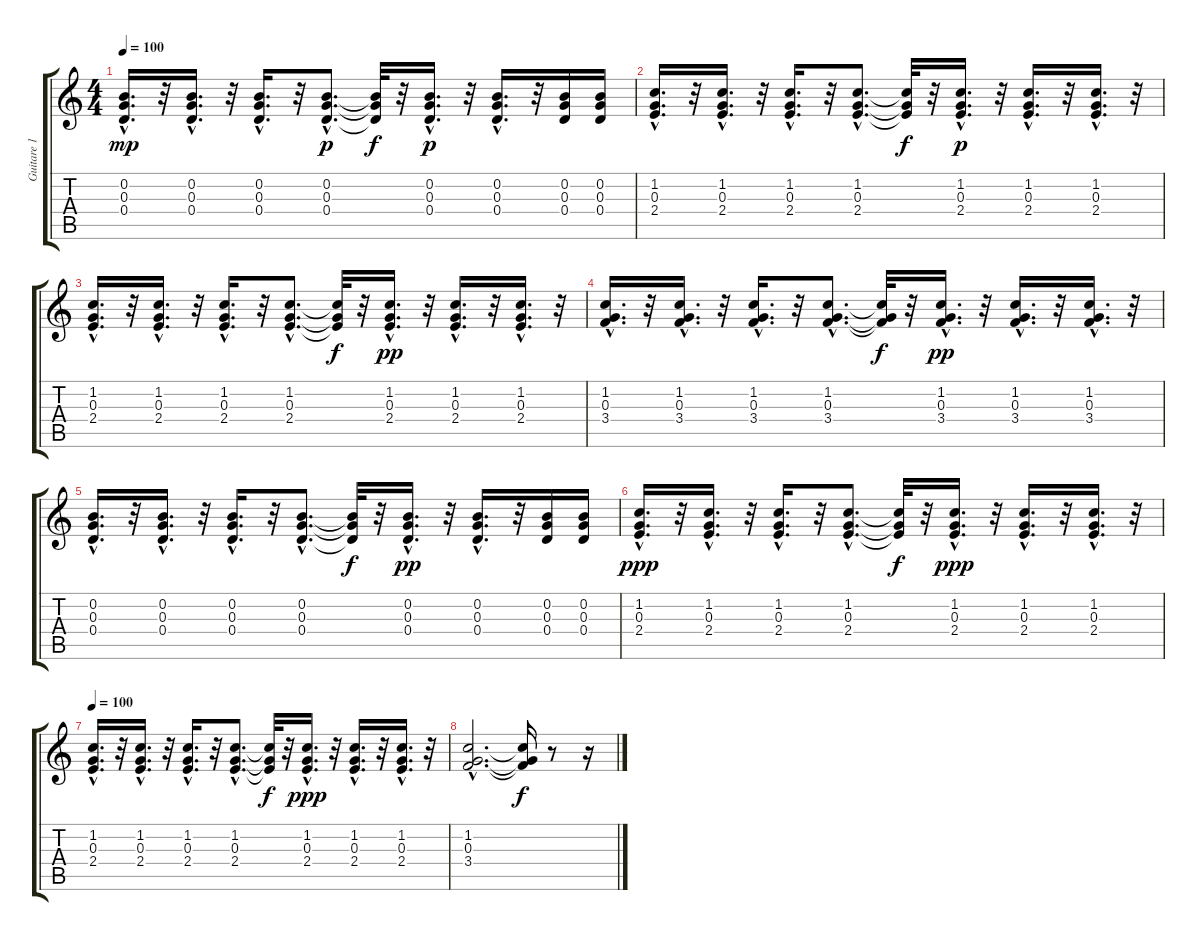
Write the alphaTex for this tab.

\track ("Guitare 1" "Guitare 1") {instrument acousticguitarnylon}
\staff {score tabs}
\tuning (E4 B3 G3 D3 A2 E2) {hide}
\ts (4 4)
\tempo 100
\clef g2
\ks c
(0.2{hac} 0.3{hac} 0.4{hac}).16{d dy mp} r.32 (0.2{hac} 0.3{hac} 0.4{hac}).16{d} r.32 (0.2{hac} 0.3{hac} 0.4{hac}).16{d} r.32 (0.2{hac} 0.3{hac} 0.4{hac}).8{d dy p} (0.2{t} 0.3{t} 0.4{t}).32{dy f} r.32 (0.2{hac} 0.3{hac} 0.4{hac}).16{d dy p} r.32 (0.2{hac} 0.3{hac} 0.4{hac}).16{d} r.32 (0.2 0.3 0.4).16 (0.2 0.3 0.4).16 |
(1.2{hac} 0.3{hac} 2.4{hac}).16{d} r.32 (1.2{hac} 0.3{hac} 2.4{hac}).16{d} r.32 (1.2{hac} 0.3{hac} 2.4{hac}).16{d} r.32 (1.2{hac} 0.3{hac} 2.4{hac}).8{d} (1.2{t} 0.3{t} 2.4{t}).32{dy f} r.32 (1.2{hac} 0.3{hac} 2.4{hac}).16{d dy p} r.32 (1.2{hac} 0.3{hac} 2.4{hac}).16{d} r.32 (1.2{hac} 0.3{hac} 2.4{hac}).16{d} r.32 |
(1.2{hac} 0.3{hac} 2.4{hac}).16{d} r.32 (1.2{hac} 0.3{hac} 2.4{hac}).16{d} r.32 (1.2{hac} 0.3{hac} 2.4{hac}).16{d} r.32 (1.2{hac} 0.3{hac} 2.4{hac}).8{d} (1.2{t} 0.3{t} 2.4{t}).32{dy f} r.32 (1.2{hac} 0.3{hac} 2.4{hac}).16{d dy pp} r.32 (1.2{hac} 0.3{hac} 2.4{hac}).16{d} r.32 (1.2{hac} 0.3{hac} 2.4{hac}).16{d} r.32 |
(1.2{hac} 0.3{hac} 3.4{hac}).16{d} r.32 (1.2{hac} 0.3{hac} 3.4{hac}).16{d} r.32 (1.2{hac} 0.3{hac} 3.4{hac}).16{d} r.32 (1.2{hac} 0.3{hac} 3.4{hac}).8{d} (1.2{t} 0.3{t} 3.4{t}).32{dy f} r.32 (1.2{hac} 0.3{hac} 3.4{hac}).16{d dy pp} r.32 (1.2{hac} 0.3{hac} 3.4{hac}).16{d} r.32 (1.2{hac} 0.3{hac} 3.4{hac}).16{d} r.32 |
(0.2{hac} 0.3{hac} 0.4{hac}).16{d} r.32 (0.2{hac} 0.3{hac} 0.4{hac}).16{d} r.32 (0.2{hac} 0.3{hac} 0.4{hac}).16{d} r.32 (0.2{hac} 0.3{hac} 0.4{hac}).8{d} (0.2{t} 0.3{t} 0.4{t}).32{dy f} r.32 (0.2{hac} 0.3{hac} 0.4{hac}).16{d dy pp} r.32 (0.2{hac} 0.3{hac} 0.4{hac}).16{d} r.32 (0.2 0.3 0.4).16 (0.2 0.3 0.4).16 |
(1.2{hac} 0.3{hac} 2.4{hac}).16{d dy ppp} r.32 (1.2{hac} 0.3{hac} 2.4{hac}).16{d} r.32 (1.2{hac} 0.3{hac} 2.4{hac}).16{d} r.32 (1.2{hac} 0.3{hac} 2.4{hac}).8{d} (1.2{t} 0.3{t} 2.4{t}).32{dy f} r.32 (1.2{hac} 0.3{hac} 2.4{hac}).16{d dy ppp} r.32 (1.2{hac} 0.3{hac} 2.4{hac}).16{d} r.32 (1.2{hac} 0.3{hac} 2.4{hac}).16{d} r.32 |
\tempo 100
(1.2{hac} 0.3{hac} 2.4{hac}).16{d} r.32 (1.2{hac} 0.3{hac} 2.4{hac}).16{d} r.32 (1.2{hac} 0.3{hac} 2.4{hac}).16{d} r.32 (1.2{hac} 0.3{hac} 2.4{hac}).8{d} (1.2{t} 0.3{t} 2.4{t}).32{dy f} r.32 (1.2{hac} 0.3{hac} 2.4{hac}).16{d dy ppp} r.32 (1.2{hac} 0.3{hac} 2.4{hac}).16{d} r.32 (1.2{hac} 0.3{hac} 2.4{hac}).16{d} r.32 |
(1.2{hac} 0.3{hac} 3.4{hac}).2{d} (1.2{t} 0.3{t} 3.4{t}).16{dy f} r.8 r.16
